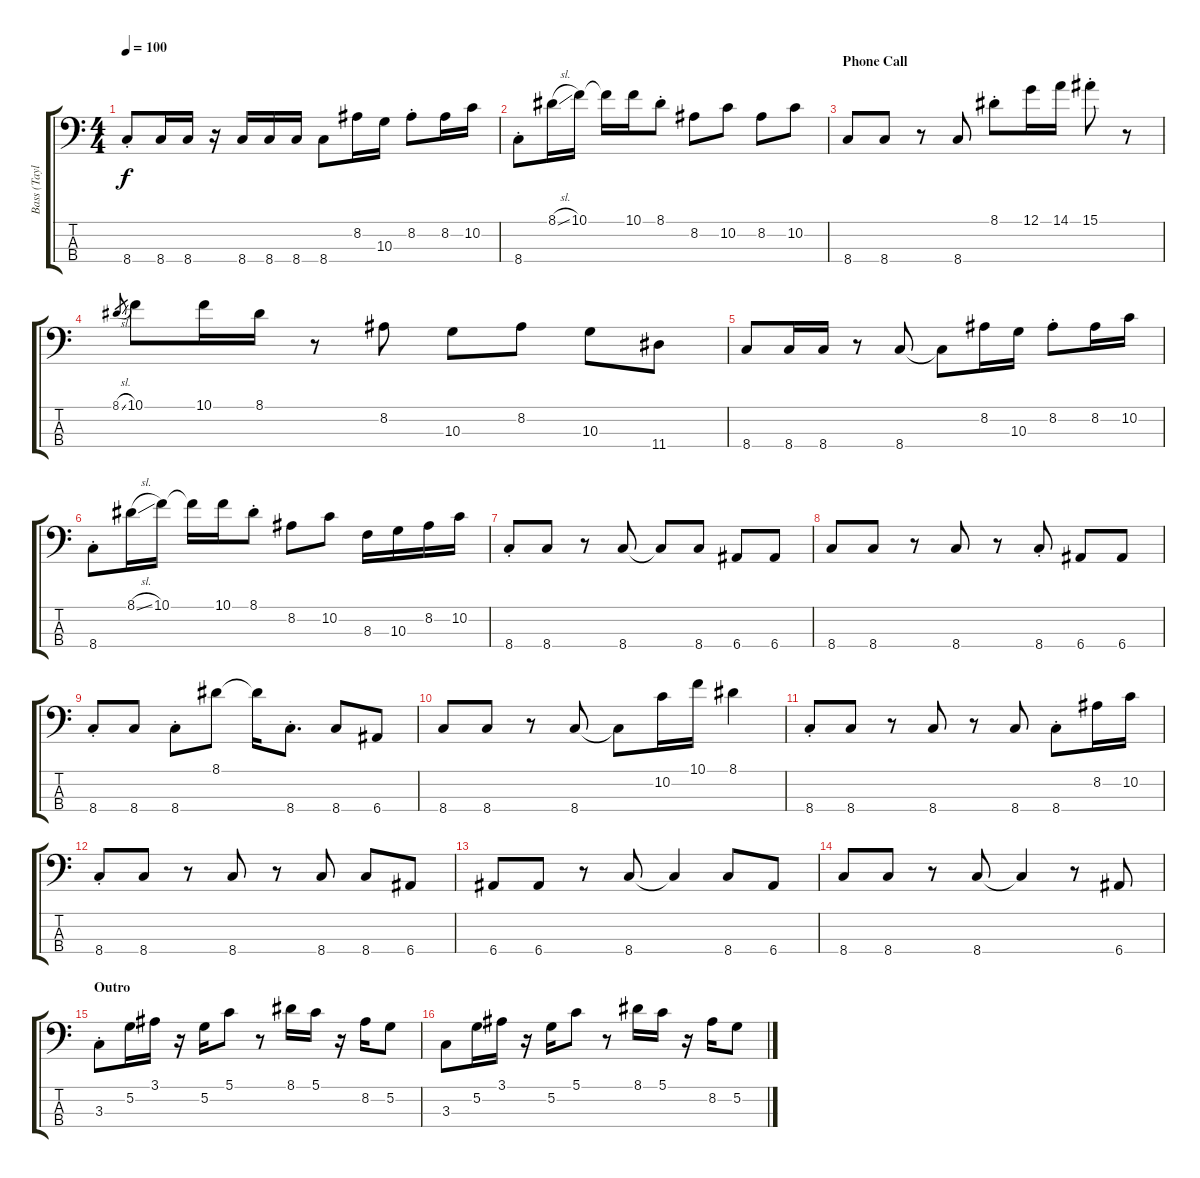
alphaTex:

\track ("Bass (Taylor)" "Bass (Tayl") {instrument electricbassfinger}
\staff {score tabs}
\tuning (G2 D2 A1 E1) {hide}
\ts (4 4)
\tempo 100
\clef f4
\ks c
8.4{st}.8{dy f} 8.4.16 8.4.16 r.16 8.4.16 8.4.16 8.4.16 8.4.8 8.2.16 10.3.16 8.2{st}.8 8.2.16 10.2.16 |
8.4{st}.8 8.1{sl}.16 10.1.16 10.1{t}.16 10.1.16 8.1{st}.8 8.2.8 10.2.8 8.2.8 10.2.8 |
\section ("" "Phone Call")
8.4.8 8.4.8 r.8 8.4.8 8.1{st}.8 12.1.16 14.1.16 15.1{st}.8 r.8 |
8.1{sl}.8{gr} 10.1.8 10.1.16 8.1.16 r.8 8.2.8 10.3.8 8.2.8 10.3.8 11.4.8 |
8.4.8 8.4.16 8.4.16 r.8 8.4.8 8.4{t}.8 8.2.16 10.3.16 8.2{st}.8 8.2.16 10.2.16 |
8.4{st}.8 8.1{sl}.16 10.1.16 10.1{t}.16 10.1.16 8.1{st}.8 8.2.8 10.2.8 8.3.16 10.3.16 8.2.16 10.2.16 |
8.4{st}.8 8.4.8 r.8 8.4.8 8.4{t}.8 8.4.8 6.4.8 6.4.8 |
8.4.8 8.4.8 r.8 8.4.8 r.8 8.4{st}.8 6.4.8 6.4.8 |
8.4{st}.8 8.4.8 8.4{st}.8 8.1.8 8.1{t}.16 8.4{st}.8{d} 8.4.8 6.4.8 |
8.4.8 8.4.8 r.8 8.4.8 8.4{t}.8 10.2.16 10.1.16 8.1.4 |
8.4{st}.8 8.4.8 r.8 8.4.8 r.8 8.4.8 8.4{st}.8 8.2.16 10.2.16 |
8.4{st}.8 8.4.8 r.8 8.4.8 r.8 8.4.8 8.4.8 6.4.8 |
6.4.8 6.4.8 r.8 8.4.8 8.4{t}.4 8.4.8 6.4.8 |
8.4.8 8.4.8 r.8 8.4.8 8.4{t}.4 r.8 6.4.8 |
\section ("" "Outro")
3.3{st}.8 5.2.16 3.1.16 r.16 5.2.16 5.1.8 r.8 8.1.16 5.1.16 r.16 8.2.16 5.2.8 |
3.3.8 5.2.16 3.1.16 r.16 5.2.16 5.1.8 r.8 8.1.16 5.1.16 r.16 8.2.16 5.2.8
